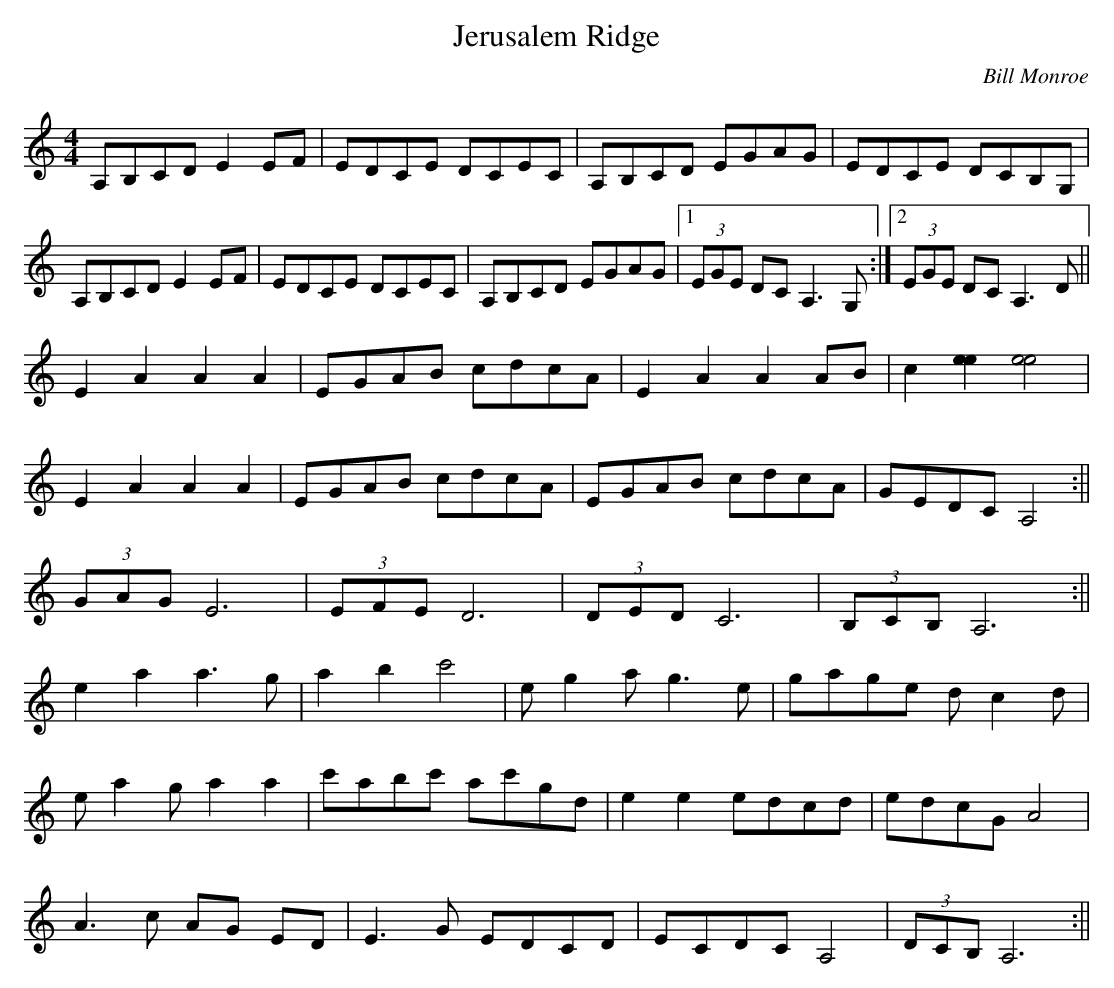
X:1
T: Jerusalem Ridge
M: 4/4
L: 1/8
C: Bill Monroe
K: Am
A,B,CD E2 EF|EDCE DCEC|A,B,CD EGAG|EDCE DCB,G,|
A,B,CD E2 EF|EDCE DCEC|A,B,CD EGAG|1 (3EGE DC A,3G,:|2 (3EGE DC A,3D||
E2 A2 A2 A2|EGAB cdcA|E2 A2 A2 AB|c2 [e2e2] [e4e4]|
E2 A2 A2 A2|EGAB cdcA|EGAB cdcA|GEDC A,4:||
(3GAG E6|(3EFE D6|(3DED C6|(3B,CB, A,6:||
e2 a2 a3g|a2 b2 c'4|eg2 ag3 e|gage dc2 d|
ea2 ga2 a2|c'abc' ac'gd|e2 e2 edcd|edcG A4|
A3c AG ED|E3G EDCD|ECDC A,4|(3DCB, A,6:||
